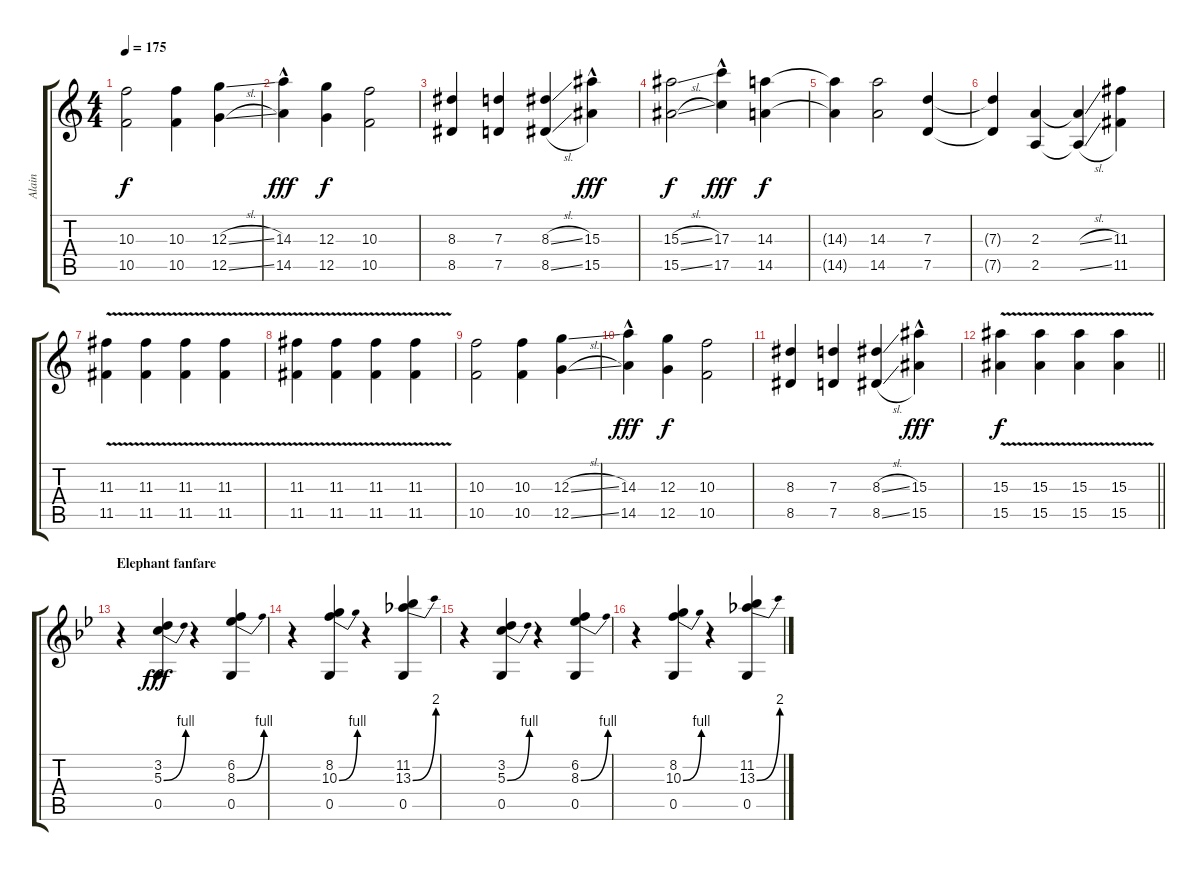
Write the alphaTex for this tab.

\track ("Alain" "Alain") {instrument overdrivenguitar}
\staff {score tabs}
\tuning (D4 B3 G3 D3 G2 D2) {hide}
\ts (4 4)
\tempo 175
\clef g2
\ks c
(10.3 10.5).2{dy f volume 13} (10.3 10.5).4 (12.3{sl} 12.5{sl}).4 |
(14.3{hac} 14.5{hac}).4{dy fff} (12.3 12.5).4{dy f} (10.3 10.5).2 |
(8.3 8.5).4 (7.3 7.5).4 (8.3{sl} 8.5{sl}).4 (15.3{hac} 15.5{hac}).4{dy fff} |
(15.3{sl} 15.5{sl}).2{dy f} (17.3{hac} 17.5{hac}).4{dy fff} (14.3 14.5).4{dy f} |
(14.3{t} 14.5{t}).4 (14.3 14.5).2 (7.3 7.5).4 |
(7.3{t} 7.5{t}).4 (2.3 2.5).4 (2.3{sl t} 2.5{sl t}).4 (11.3 11.5).4 |
(11.3{v} 11.5).4 (11.3{v} 11.5).4 (11.3{v} 11.5).4 (11.3{v} 11.5).4 |
(11.3{v} 11.5).4 (11.3{v} 11.5).4 (11.3{v} 11.5).4 (11.3{v} 11.5).4 |
(10.3 10.5).2 (10.3 10.5).4 (12.3{sl} 12.5{sl}).4 |
(14.3{hac} 14.5{hac}).4{dy fff} (12.3 12.5).4{dy f} (10.3 10.5).2 |
(8.3 8.5).4 (7.3 7.5).4 (8.3{sl} 8.5{sl}).4 (15.3{hac} 15.5{hac}).4{dy fff} |
\barLineRight lightlight
(15.3{v} 15.5).4{dy f} (15.3{v} 15.5).4 (15.3{v} 15.5).4 (15.3 15.5{v}).4 |
\section ("" "Elephant fanfare")
\ks gminor
r.4{instrument overdrivenguitar} (3.2 5.3{be (bend 0 0 60 4)} 0.5).4{dy fff} r.4 (6.2 8.3{be (bend 0 0 60 4)} 0.5).4 |
r.4 (8.2 10.3{be (bend 0 0 60 4)} 0.5).4 r.4 (11.2 13.3{be (bend 0 0 60 8)} 0.5).4 |
r.4 (3.2 5.3{be (bend 0 0 60 4)} 0.5).4 r.4 (6.2 8.3{be (bend 0 0 60 4)} 0.5).4 |
r.4 (8.2 10.3{be (bend 0 0 60 4)} 0.5).4 r.4 (11.2 13.3{be (bend 0 0 60 8)} 0.5).4
